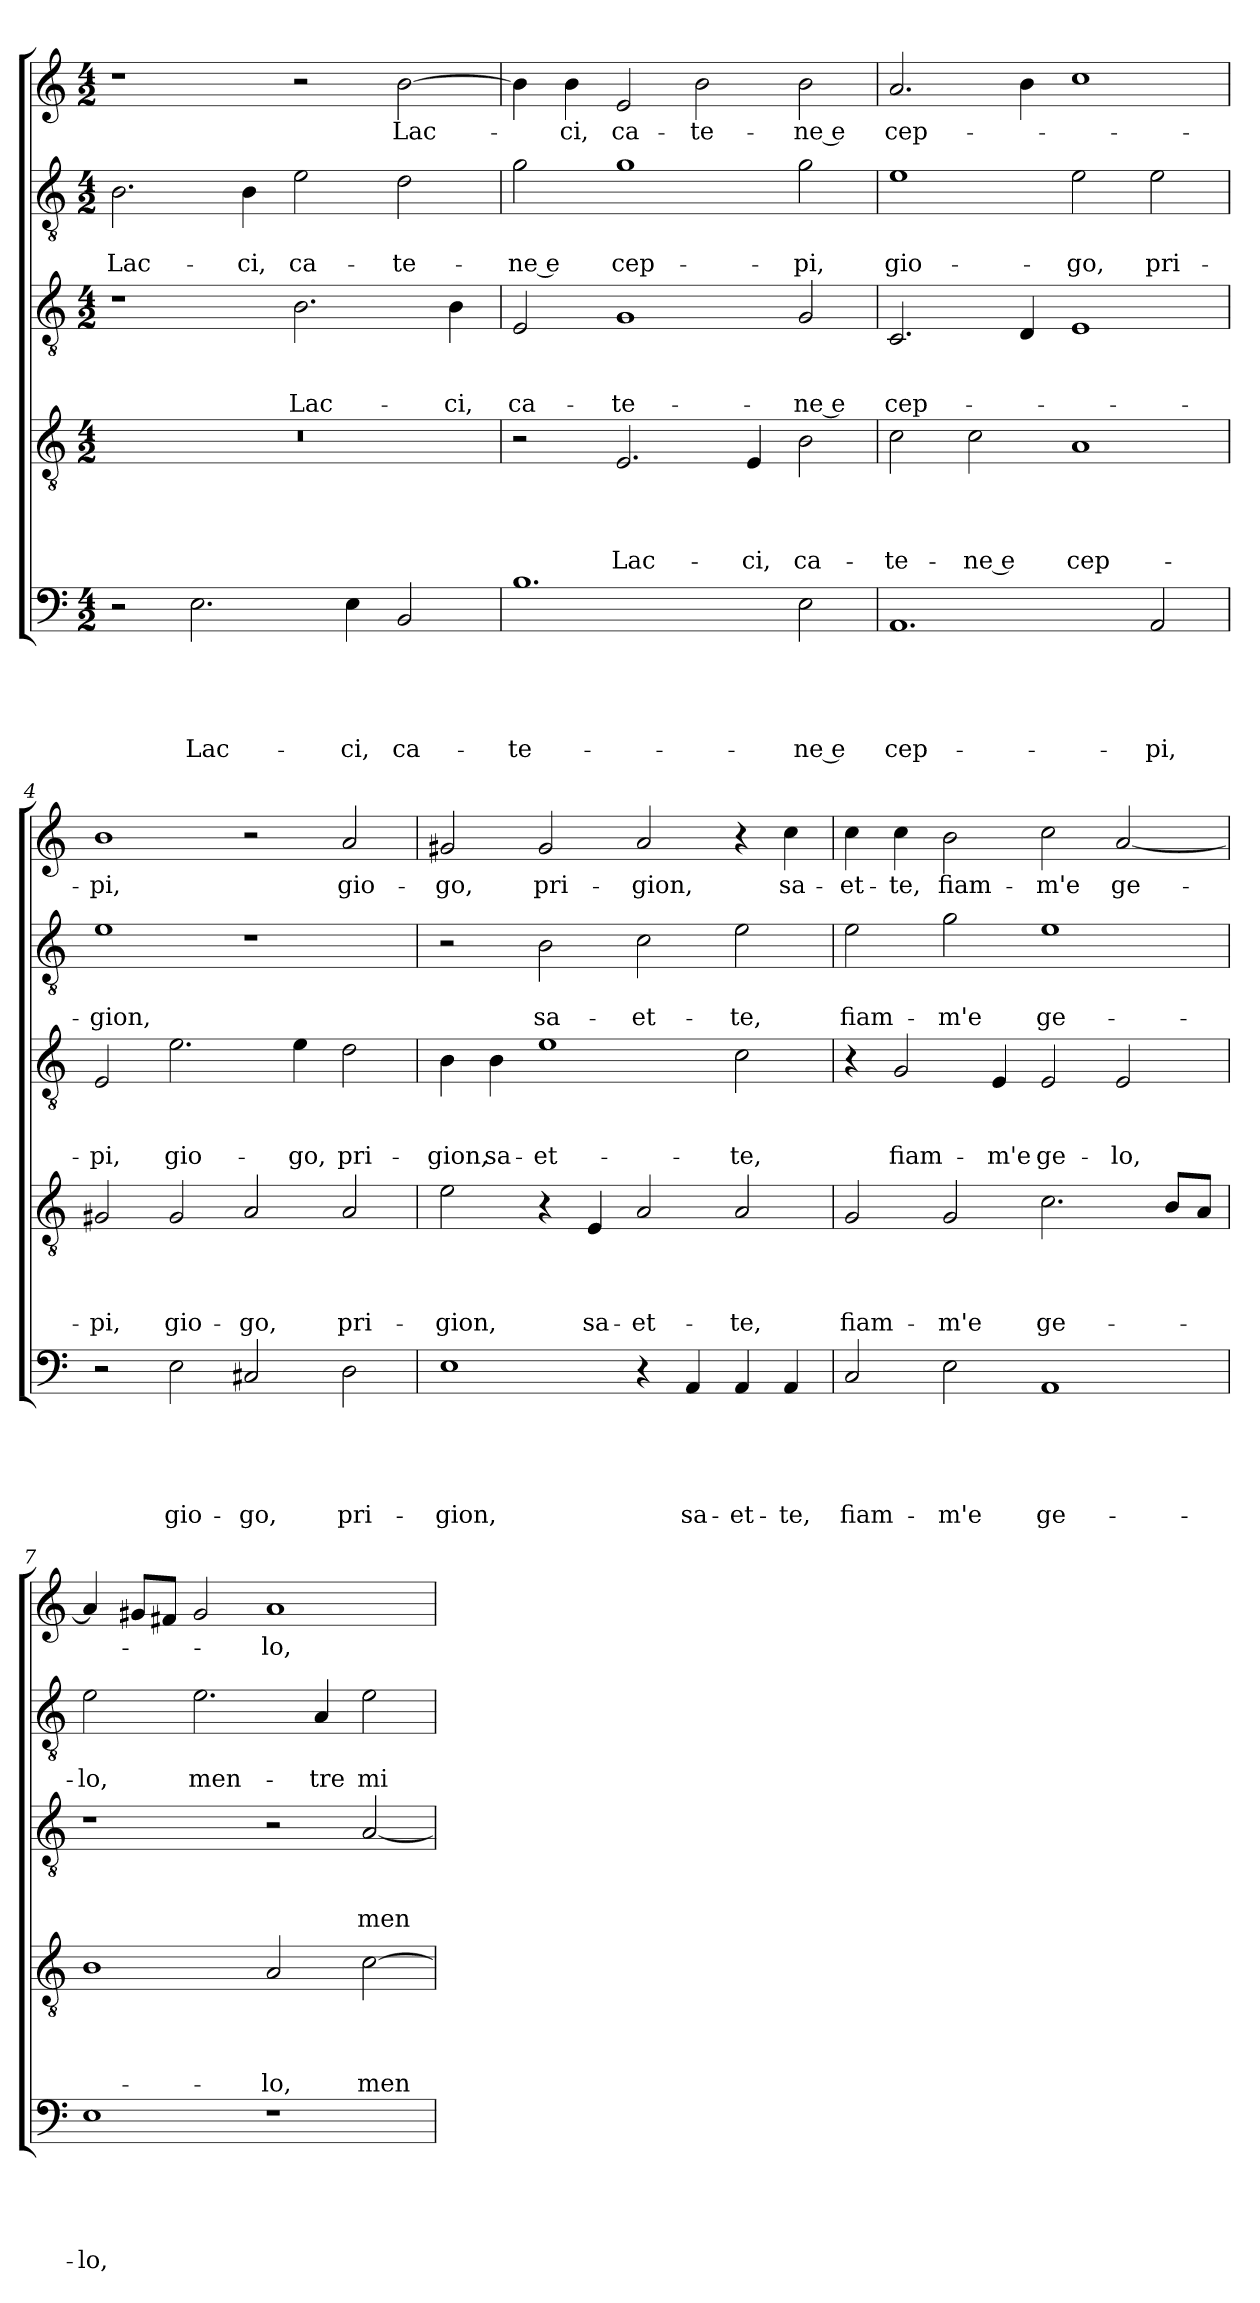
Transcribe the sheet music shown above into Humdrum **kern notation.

**kern	**text	**text	**text	**text	**text	**kern	**text	**text	**text	**text	**kern	**text	**text	**text	**kern	**text	**text	**kern	**text
*part5	*part5	*part5	*part5	*part5	*part5	*part4	*part4	*part4	*part4	*part4	*part3	*part3	*part3	*part3	*part2	*part2	*part2	*part1	*part1
*staff5	*staff5	*staff5	*staff5	*staff5	*staff5	*staff4	*staff4	*staff4	*staff4	*staff4	*staff3	*staff3	*staff3	*staff3	*staff2	*staff2	*staff2	*staff1	*staff1
*clefF4	*	*	*	*	*	*clefGv2	*	*	*	*	*clefGv2	*	*	*	*clefGv2	*	*	*clefG2	*
*k[]	*	*	*	*	*	*k[]	*	*	*	*	*k[]	*	*	*	*k[]	*	*	*k[]	*
*C:	*	*	*	*	*	*C:	*	*	*	*	*C:	*	*	*	*C:	*	*	*C:	*
*M4/2	*	*	*	*	*	*M4/2	*	*	*	*	*M4/2	*	*	*	*M4/2	*	*	*M4/2	*
=1	=1	=1	=1	=1	=1	=1	=1	=1	=1	=1	=1	=1	=1	=1	=1	=1	=1	=1	=1
!	!	!	!	!	!	!	!	!	!	!	!	!	!	!	!	!	!LO:LY:b	!	!
2r	.	.	.	.	.	0r	.	.	.	.	1r	.	.	.	2.B\	.	Lac-	1r	.
!	!	!	!	!	!LO:LY:b	!	!	!	!	!	!	!	!	!	!	!	!	!	!
2.E\	.	.	.	.	Lac-	.	.	.	.	.	.	.	.	.	.	.	.	.	.
!	!	!	!	!	!	!	!	!	!	!	!	!	!	!	!	!	!LO:LY:b	!	!
.	.	.	.	.	.	.	.	.	.	.	.	.	.	.	4B\	.	-ci,	.	.
!	!	!	!	!	!	!	!	!	!	!	!	!	!	!LO:LY:b	!	!	!LO:LY:b	!	!
.	.	.	.	.	.	.	.	.	.	.	2.B\	.	.	Lac-	2e\	.	ca-	2r	.
!	!	!	!	!	!LO:LY:b	!	!	!	!	!	!	!	!	!	!	!	!	!	!
4E\	.	.	.	.	-ci,	.	.	.	.	.	.	.	.	.	.	.	.	.	.
!	!	!	!	!	!LO:LY:b	!	!	!	!	!	!	!	!	!	!	!	!LO:LY:b	!	!LO:LY:b
2BB/	.	.	.	.	ca-	.	.	.	.	.	.	.	.	.	2d\	.	-te-	[2b\	Lac-
!	!	!	!	!	!	!	!	!	!	!	!	!	!	!LO:LY:b	!	!	!	!	!
.	.	.	.	.	.	.	.	.	.	.	4B\	.	.	-ci,	.	.	.	.	.
=2	=2	=2	=2	=2	=2	=2	=2	=2	=2	=2	=2	=2	=2	=2	=2	=2	=2	=2	=2
!	!	!	!	!	!LO:LY:b	!	!	!	!	!	!	!	!	!LO:LY:b	!	!	!LO:LY:b	!	!
1.B	.	.	.	.	-te-	2r	.	.	.	.	2E/	.	.	ca-	2g\	.	-ne e	4b\]	.
!	!	!	!	!	!	!	!	!	!	!	!	!	!	!	!	!	!	!	!LO:LY:b
.	.	.	.	.	.	.	.	.	.	.	.	.	.	.	.	.	.	4b\	-ci,
!	!	!	!	!	!	!	!	!	!	!LO:LY:b	!	!	!	!LO:LY:b	!	!	!LO:LY:b	!	!LO:LY:b
.	.	.	.	.	.	2.E/	.	.	.	Lac-	1G	.	.	-te-	1g	.	cep-	2e/	ca-
!	!	!	!	!	!	!	!	!	!	!	!	!	!	!	!	!	!	!	!LO:LY:b
.	.	.	.	.	.	.	.	.	.	.	.	.	.	.	.	.	.	2b\	-te-
!	!	!	!	!	!	!	!	!	!	!LO:LY:b	!	!	!	!	!	!	!	!	!
.	.	.	.	.	.	4E/	.	.	.	-ci,	.	.	.	.	.	.	.	.	.
!	!	!	!	!	!LO:LY:b	!	!	!	!	!LO:LY:b	!	!	!	!LO:LY:b	!	!	!LO:LY:b	!	!LO:LY:b
2E\	.	.	.	.	-ne e	2B\	.	.	.	ca-	2G/	.	.	-ne e	2g\	.	-pi,	2b\	-ne e
=3	=3	=3	=3	=3	=3	=3	=3	=3	=3	=3	=3	=3	=3	=3	=3	=3	=3	=3	=3
!	!	!	!	!	!LO:LY:b	!	!	!	!	!LO:LY:b	!	!	!	!LO:LY:b	!	!	!LO:LY:b	!	!LO:LY:b
1.AA	.	.	.	.	cep-	2c\	.	.	.	-te-	2.C/	.	.	cep-	1e	.	gio-	2.a/	cep-
!	!	!	!	!	!	!	!	!	!	!LO:LY:b	!	!	!	!	!	!	!	!	!
.	.	.	.	.	.	2c\	.	.	.	-ne e	.	.	.	.	.	.	.	.	.
.	.	.	.	.	.	.	.	.	.	.	4D/	.	.	.	.	.	.	4b\	.
!	!	!	!	!	!	!	!	!	!	!LO:LY:b	!	!	!	!	!	!	!LO:LY:b	!	!
.	.	.	.	.	.	1A	.	.	.	cep-	1E	.	.	.	2e\	.	-go,	1cc	.
!	!	!	!	!	!LO:LY:b	!	!	!	!	!	!	!	!	!	!	!	!LO:LY:b	!	!
2AA/	.	.	.	.	-pi,	.	.	.	.	.	.	.	.	.	2e\	.	pri-	.	.
=4	=4	=4	=4	=4	=4	=4	=4	=4	=4	=4	=4	=4	=4	=4	=4	=4	=4	=4	=4
!	!	!	!	!	!	!	!	!	!	!LO:LY:b	!	!	!	!LO:LY:b	!	!	!LO:LY:b	!	!LO:LY:b
2r	.	.	.	.	.	2G#X/	.	.	.	-pi,	2E/	.	.	-pi,	1e	.	-gion,	1b	-pi,
!	!	!	!	!	!LO:LY:b	!	!	!	!	!LO:LY:b	!	!	!	!LO:LY:b	!	!	!	!	!
2E\	.	.	.	.	gio-	2G#/	.	.	.	gio-	2.e\	.	.	gio-	.	.	.	.	.
!	!	!	!	!	!LO:LY:b	!	!	!	!	!LO:LY:b	!	!	!	!	!	!	!	!	!
2C#X/	.	.	.	.	-go,	2A/	.	.	.	-go,	.	.	.	.	1r	.	.	2r	.
!	!	!	!	!	!	!	!	!	!	!	!	!	!	!LO:LY:b	!	!	!	!	!
.	.	.	.	.	.	.	.	.	.	.	4e\	.	.	-go,	.	.	.	.	.
!	!	!	!	!	!LO:LY:b	!	!	!	!	!LO:LY:b	!	!	!	!LO:LY:b	!	!	!	!	!LO:LY:b
2D\	.	.	.	.	pri-	2A/	.	.	.	pri-	2d\	.	.	pri-	.	.	.	2a/	gio-
!!LO:LB:g=z
=5	=5	=5	=5	=5	=5	=5	=5	=5	=5	=5	=5	=5	=5	=5	=5	=5	=5	=5	=5
!	!	!	!	!	!LO:LY:b	!	!	!	!	!LO:LY:b	!	!	!	!LO:LY:b	!	!	!	!	!LO:LY:b
1E	.	.	.	.	-gion,	2e\	.	.	.	-gion,	4B\	.	.	-gion,	2r	.	.	2g#X/	-go,
!	!	!	!	!	!	!	!	!	!	!	!	!	!	!LO:LY:b	!	!	!	!	!
.	.	.	.	.	.	.	.	.	.	.	4B\	.	.	sa-	.	.	.	.	.
!	!	!	!	!	!	!	!	!	!	!	!	!	!	!LO:LY:b	!	!	!LO:LY:b	!	!LO:LY:b
.	.	.	.	.	.	4r	.	.	.	.	1e	.	.	-et-	2B\	.	sa-	2g#/	pri-
!	!	!	!	!	!	!	!	!	!	!LO:LY:b	!	!	!	!	!	!	!	!	!
.	.	.	.	.	.	4E/	.	.	.	sa-	.	.	.	.	.	.	.	.	.
!	!	!	!	!	!	!	!	!	!	!LO:LY:b	!	!	!	!	!	!	!LO:LY:b	!	!LO:LY:b
4r	.	.	.	.	.	2A/	.	.	.	-et-	.	.	.	.	2c\	.	-et-	2a/	-gion,
!	!	!	!	!	!LO:LY:b	!	!	!	!	!	!	!	!	!	!	!	!	!	!
4AA/	.	.	.	.	sa-	.	.	.	.	.	.	.	.	.	.	.	.	.	.
!	!	!	!	!	!LO:LY:b	!	!	!	!	!LO:LY:b	!	!	!	!LO:LY:b	!	!	!LO:LY:b	!	!
4AA/	.	.	.	.	-et-	2A/	.	.	.	-te,	2c\	.	.	-te,	2e\	.	-te,	4r	.
!	!	!	!	!	!LO:LY:b	!	!	!	!	!	!	!	!	!	!	!	!	!	!LO:LY:b
4AA/	.	.	.	.	-te,	.	.	.	.	.	.	.	.	.	.	.	.	4cc\	sa-
=6	=6	=6	=6	=6	=6	=6	=6	=6	=6	=6	=6	=6	=6	=6	=6	=6	=6	=6	=6
!	!	!	!	!	!LO:LY:b	!	!	!	!	!LO:LY:b	!	!	!	!	!	!	!LO:LY:b	!	!LO:LY:b
2C/	.	.	.	.	fiam-	2G/	.	.	.	fiam-	4r	.	.	.	2e\	.	fiam-	4cc\	-et-
!	!	!	!	!	!	!	!	!	!	!	!	!	!	!LO:LY:b	!	!	!	!	!LO:LY:b
.	.	.	.	.	.	.	.	.	.	.	2G/	.	.	fiam-	.	.	.	4cc\	-te,
!	!	!	!	!	!LO:LY:b	!	!	!	!	!LO:LY:b	!	!	!	!	!	!	!LO:LY:b	!	!LO:LY:b
2E\	.	.	.	.	-m'e	2G/	.	.	.	-m'e	.	.	.	.	2g\	.	-m'e	2b\	fiam-
!	!	!	!	!	!	!	!	!	!	!	!	!	!	!LO:LY:b	!	!	!	!	!
.	.	.	.	.	.	.	.	.	.	.	4E/	.	.	-m'e	.	.	.	.	.
!	!	!	!	!	!LO:LY:b	!	!	!	!	!LO:LY:b	!	!	!	!LO:LY:b	!	!	!LO:LY:b	!	!LO:LY:b
1AA	.	.	.	.	ge-	2.c\	.	.	.	ge-	2E/	.	.	ge-	1e	.	ge-	2cc\	-m'e
!	!	!	!	!	!	!	!	!	!	!	!	!	!	!LO:LY:b	!	!	!	!	!LO:LY:b
.	.	.	.	.	.	.	.	.	.	.	2E/	.	.	-lo,	.	.	.	[2a/	ge-
.	.	.	.	.	.	8B/L	.	.	.	.	.	.	.	.	.	.	.	.	.
.	.	.	.	.	.	8A/J	.	.	.	.	.	.	.	.	.	.	.	.	.
=7	=7	=7	=7	=7	=7	=7	=7	=7	=7	=7	=7	=7	=7	=7	=7	=7	=7	=7	=7
!	!	!	!	!	!LO:LY:b	!	!	!	!	!	!	!	!	!	!	!	!LO:LY:b	!	!
1E	.	.	.	.	-lo,	1B	.	.	.	.	1r	.	.	.	2e\	.	-lo,	4a/]	.
.	.	.	.	.	.	.	.	.	.	.	.	.	.	.	.	.	.	8g#X/L	.
.	.	.	.	.	.	.	.	.	.	.	.	.	.	.	.	.	.	8f#X/J	.
!	!	!	!	!	!	!	!	!	!	!	!	!	!	!	!	!	!LO:LY:b	!	!
.	.	.	.	.	.	.	.	.	.	.	.	.	.	.	2.e\	.	men-	2g#/	.
!	!	!	!	!	!	!	!	!	!	!LO:LY:b	!	!	!	!	!	!	!	!	!LO:LY:b
1r	.	.	.	.	.	2A/	.	.	.	-lo,	2r	.	.	.	.	.	.	1a	-lo,
!	!	!	!	!	!	!	!	!	!	!	!	!	!	!	!	!	!LO:LY:b	!	!
.	.	.	.	.	.	.	.	.	.	.	.	.	.	.	4A/	.	-tre	.	.
!	!	!	!	!	!	!	!	!	!	!LO:LY:b	!	!	!	!LO:LY:b	!	!	!LO:LY:b	!	!
.	.	.	.	.	.	[2c\	.	.	.	men-	[2A/	.	.	men-	2e\	.	mi	.	.
=	=	=	=	=	=	=	=	=	=	=	=	=	=	=	=	=	=	=	=
*-	*-	*-	*-	*-	*-	*-	*-	*-	*-	*-	*-	*-	*-	*-	*-	*-	*-	*-	*-
